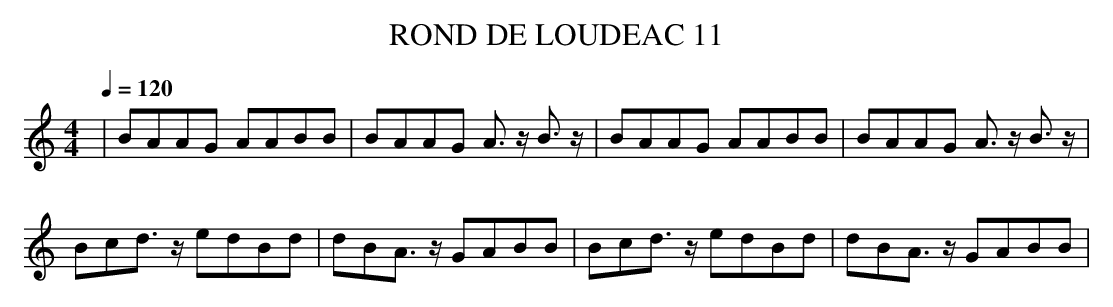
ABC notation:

X:1
T:ROND DE LOUDEAC 11
M:4/4
L:1/8
Q:1/4=120
K:C
|BAAG AABB|BAAG A3/2 z/2 B3/2 z/2 |BAAG AABB|BAAG A3/2 z/2 B3/2 z/2 |
Bcd3/2 z/2 edBd|dBA3/2 z/2 GABB|Bcd3/2 z/2 edBd|dBA3/2 z/2 GABB|
